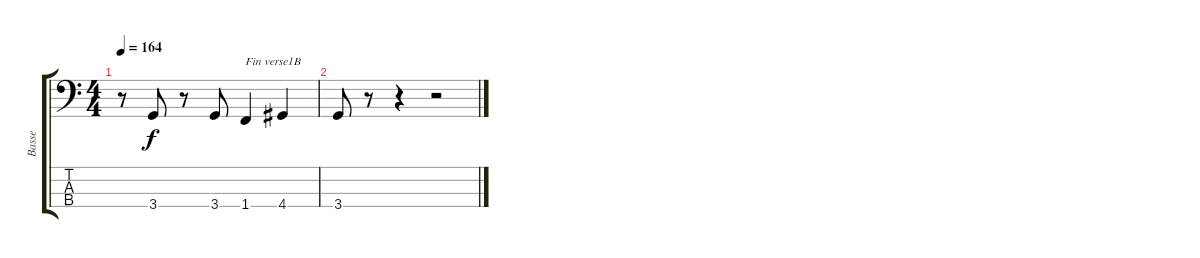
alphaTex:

\track ("Basse" "Basse") {instrument electricbassfinger}
\staff {score tabs}
\tuning (G2 D2 A1 E1) {hide}
\ts (4 4)
\tempo 164
\clef f4
\ks c
r.8{dy f} 3.4.8 r.8 3.4.8 1.4.4{txt "Fin verse1B"} 4.4.4 |
3.4.8 r.8 r.4 r.2
